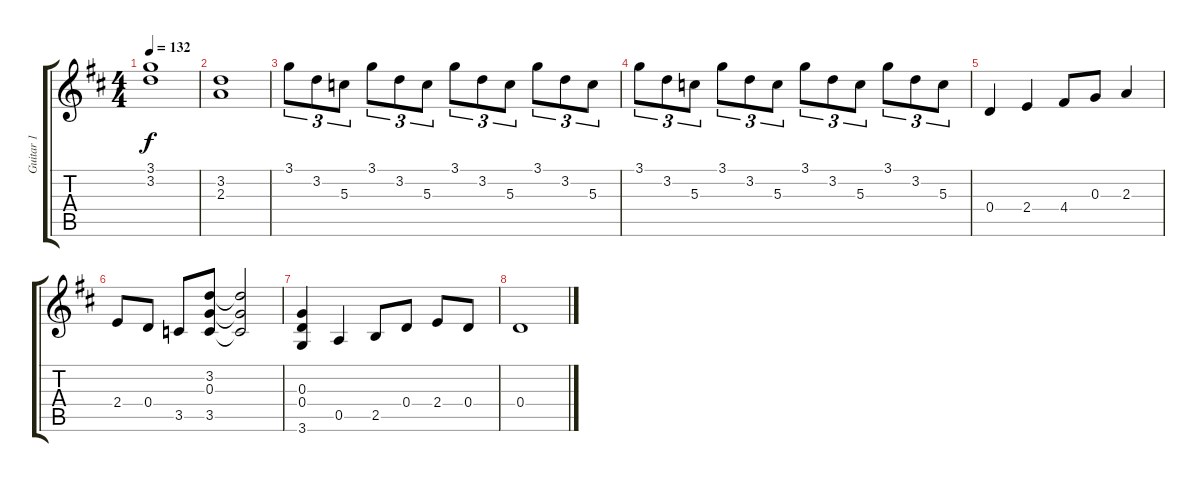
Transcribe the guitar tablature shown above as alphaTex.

\track ("Guitar 1" "Guitar 1") {instrument distortionguitar}
\staff {score tabs}
\tuning (E4 B3 G3 D3 A2 E2) {hide}
\ts (4 4)
\tempo 132
\clef g2
\ks d
(3.1 3.2).1{dy f} |
(3.2 2.3).1 |
3.1.8{tu (3 2)} 3.2.8{tu (3 2)} 5.3.8{tu (3 2)} 3.1.8{tu (3 2)} 3.2.8{tu (3 2)} 5.3.8{tu (3 2)} 3.1.8{tu (3 2)} 3.2.8{tu (3 2)} 5.3.8{tu (3 2)} 3.1.8{tu (3 2)} 3.2.8{tu (3 2)} 5.3.8{tu (3 2)} |
3.1.8{tu (3 2)} 3.2.8{tu (3 2)} 5.3.8{tu (3 2)} 3.1.8{tu (3 2)} 3.2.8{tu (3 2)} 5.3.8{tu (3 2)} 3.1.8{tu (3 2)} 3.2.8{tu (3 2)} 5.3.8{tu (3 2)} 3.1.8{tu (3 2)} 3.2.8{tu (3 2)} 5.3.8{tu (3 2)} |
0.4.4 2.4.4 4.4.8 0.3.8 2.3.4 |
2.4.8 0.4.8 3.5.8 (3.2 0.3 3.5).8 (3.2{t} 0.3{t} 3.5{t}).2 |
(0.3 0.4 3.6).4 0.5.4 2.5.8 0.4.8 2.4.8 0.4.8 |
0.4.1
